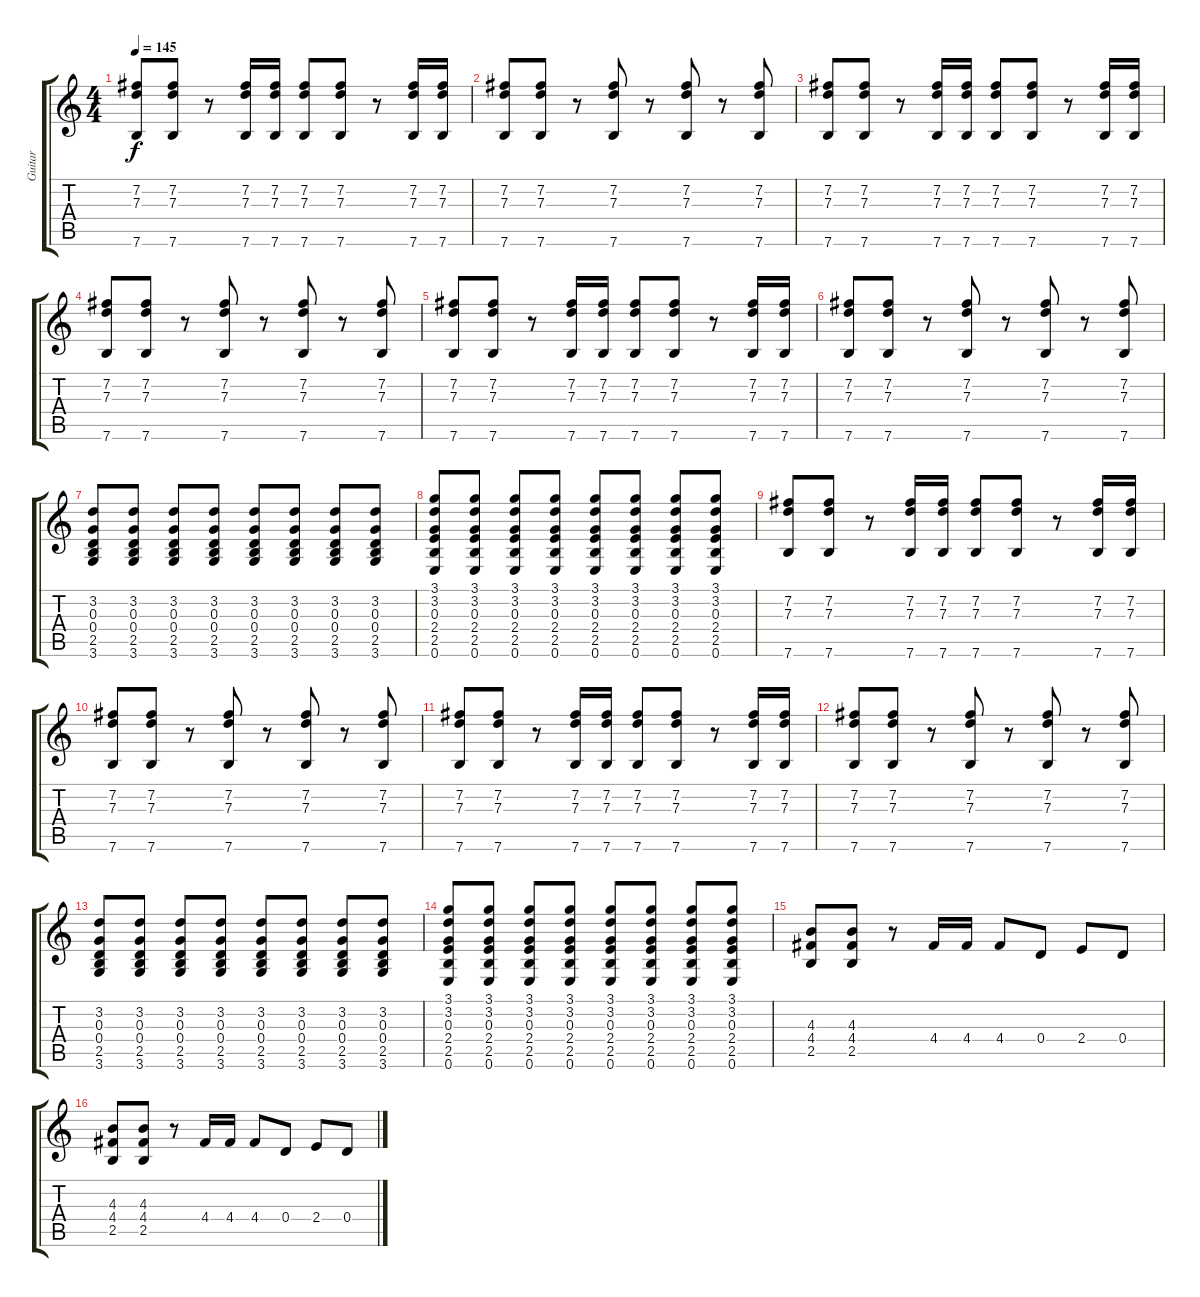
\track ("Guitar" "Guitar") {instrument distortionguitar}
\staff {score tabs}
\tuning (E4 B3 G3 D3 A2 E2) {hide}
\ts (4 4)
\tempo 145
\clef g2
\ks c
(7.2 7.3 7.6).8{dy f} (7.2 7.3 7.6).8 r.8 (7.2 7.3 7.6).16 (7.2 7.3 7.6).16 (7.2 7.3 7.6).8 (7.2 7.3 7.6).8 r.8 (7.2 7.3 7.6).16 (7.2 7.3 7.6).16 |
(7.2 7.3 7.6).8 (7.2 7.3 7.6).8 r.8 (7.2 7.3 7.6).8 r.8 (7.2 7.3 7.6).8 r.8 (7.2 7.3 7.6).8 |
(7.2 7.3 7.6).8 (7.2 7.3 7.6).8 r.8 (7.2 7.3 7.6).16 (7.2 7.3 7.6).16 (7.2 7.3 7.6).8 (7.2 7.3 7.6).8 r.8 (7.2 7.3 7.6).16 (7.2 7.3 7.6).16 |
(7.2 7.3 7.6).8 (7.2 7.3 7.6).8 r.8 (7.2 7.3 7.6).8 r.8 (7.2 7.3 7.6).8 r.8 (7.2 7.3 7.6).8 |
(7.2 7.3 7.6).8 (7.2 7.3 7.6).8 r.8 (7.2 7.3 7.6).16 (7.2 7.3 7.6).16 (7.2 7.3 7.6).8 (7.2 7.3 7.6).8 r.8 (7.2 7.3 7.6).16 (7.2 7.3 7.6).16 |
(7.2 7.3 7.6).8 (7.2 7.3 7.6).8 r.8 (7.2 7.3 7.6).8 r.8 (7.2 7.3 7.6).8 r.8 (7.2 7.3 7.6).8 |
(3.2 0.3 0.4 2.5 3.6).8 (3.2 0.3 0.4 2.5 3.6).8 (3.2 0.3 0.4 2.5 3.6).8 (3.2 0.3 0.4 2.5 3.6).8 (3.2 0.3 0.4 2.5 3.6).8 (3.2 0.3 0.4 2.5 3.6).8 (3.2 0.3 0.4 2.5 3.6).8 (3.2 0.3 0.4 2.5 3.6).8 |
(3.1 3.2 0.3 2.4 2.5 0.6).8 (3.1 3.2 0.3 2.4 2.5 0.6).8 (3.1 3.2 0.3 2.4 2.5 0.6).8 (3.1 3.2 0.3 2.4 2.5 0.6).8 (3.1 3.2 0.3 2.4 2.5 0.6).8 (3.1 3.2 0.3 2.4 2.5 0.6).8 (3.1 3.2 0.3 2.4 2.5 0.6).8 (3.1 3.2 0.3 2.4 2.5 0.6).8 |
(7.2 7.3 7.6).8 (7.2 7.3 7.6).8 r.8 (7.2 7.3 7.6).16 (7.2 7.3 7.6).16 (7.2 7.3 7.6).8 (7.2 7.3 7.6).8 r.8 (7.2 7.3 7.6).16 (7.2 7.3 7.6).16 |
(7.2 7.3 7.6).8 (7.2 7.3 7.6).8 r.8 (7.2 7.3 7.6).8 r.8 (7.2 7.3 7.6).8 r.8 (7.2 7.3 7.6).8 |
(7.2 7.3 7.6).8 (7.2 7.3 7.6).8 r.8 (7.2 7.3 7.6).16 (7.2 7.3 7.6).16 (7.2 7.3 7.6).8 (7.2 7.3 7.6).8 r.8 (7.2 7.3 7.6).16 (7.2 7.3 7.6).16 |
(7.2 7.3 7.6).8 (7.2 7.3 7.6).8 r.8 (7.2 7.3 7.6).8 r.8 (7.2 7.3 7.6).8 r.8 (7.2 7.3 7.6).8 |
(3.2 0.3 0.4 2.5 3.6).8 (3.2 0.3 0.4 2.5 3.6).8 (3.2 0.3 0.4 2.5 3.6).8 (3.2 0.3 0.4 2.5 3.6).8 (3.2 0.3 0.4 2.5 3.6).8 (3.2 0.3 0.4 2.5 3.6).8 (3.2 0.3 0.4 2.5 3.6).8 (3.2 0.3 0.4 2.5 3.6).8 |
(3.1 3.2 0.3 2.4 2.5 0.6).8 (3.1 3.2 0.3 2.4 2.5 0.6).8 (3.1 3.2 0.3 2.4 2.5 0.6).8 (3.1 3.2 0.3 2.4 2.5 0.6).8 (3.1 3.2 0.3 2.4 2.5 0.6).8 (3.1 3.2 0.3 2.4 2.5 0.6).8 (3.1 3.2 0.3 2.4 2.5 0.6).8 (3.1 3.2 0.3 2.4 2.5 0.6).8 |
(4.3 4.4 2.5).8 (4.3 4.4 2.5).8 r.8 4.4.16 4.4.16 4.4.8 0.4.8 2.4.8 0.4.8 |
(4.3 4.4 2.5).8 (4.3 4.4 2.5).8 r.8 4.4.16 4.4.16 4.4.8 0.4.8 2.4.8 0.4.8
